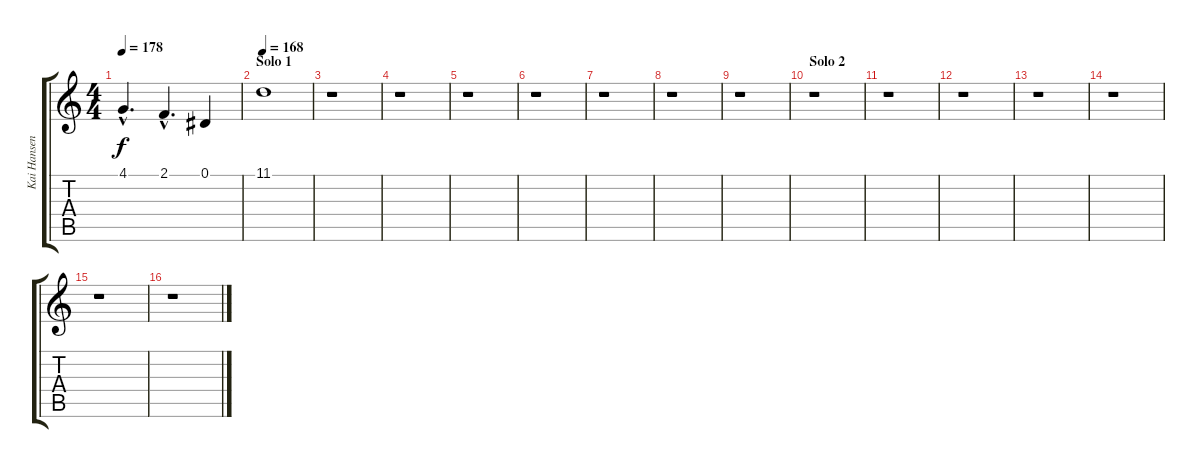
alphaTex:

\track ("Kai Hansen" "Kai Hansen") {instrument bassoon}
\staff {score tabs}
\tuning (Eb4 Bb3 Gb3 Db3 Ab2 Eb2) {hide}
\ts (4 4)
\tempo 178
\clef g2
\ks c
4.1{hac}.4{d dy f} 2.1{hac}.4{d} 0.1.4 |
\section ("" "Solo 1")
\tempo 168
11.1.1 |
r.1 |
r.1 |
r.1 |
r.1 |
r.1 |
r.1 |
r.1 |
\section ("" "Solo 2")
r.1 |
r.1 |
r.1 |
r.1 |
r.1 |
r.1 |
r.1
